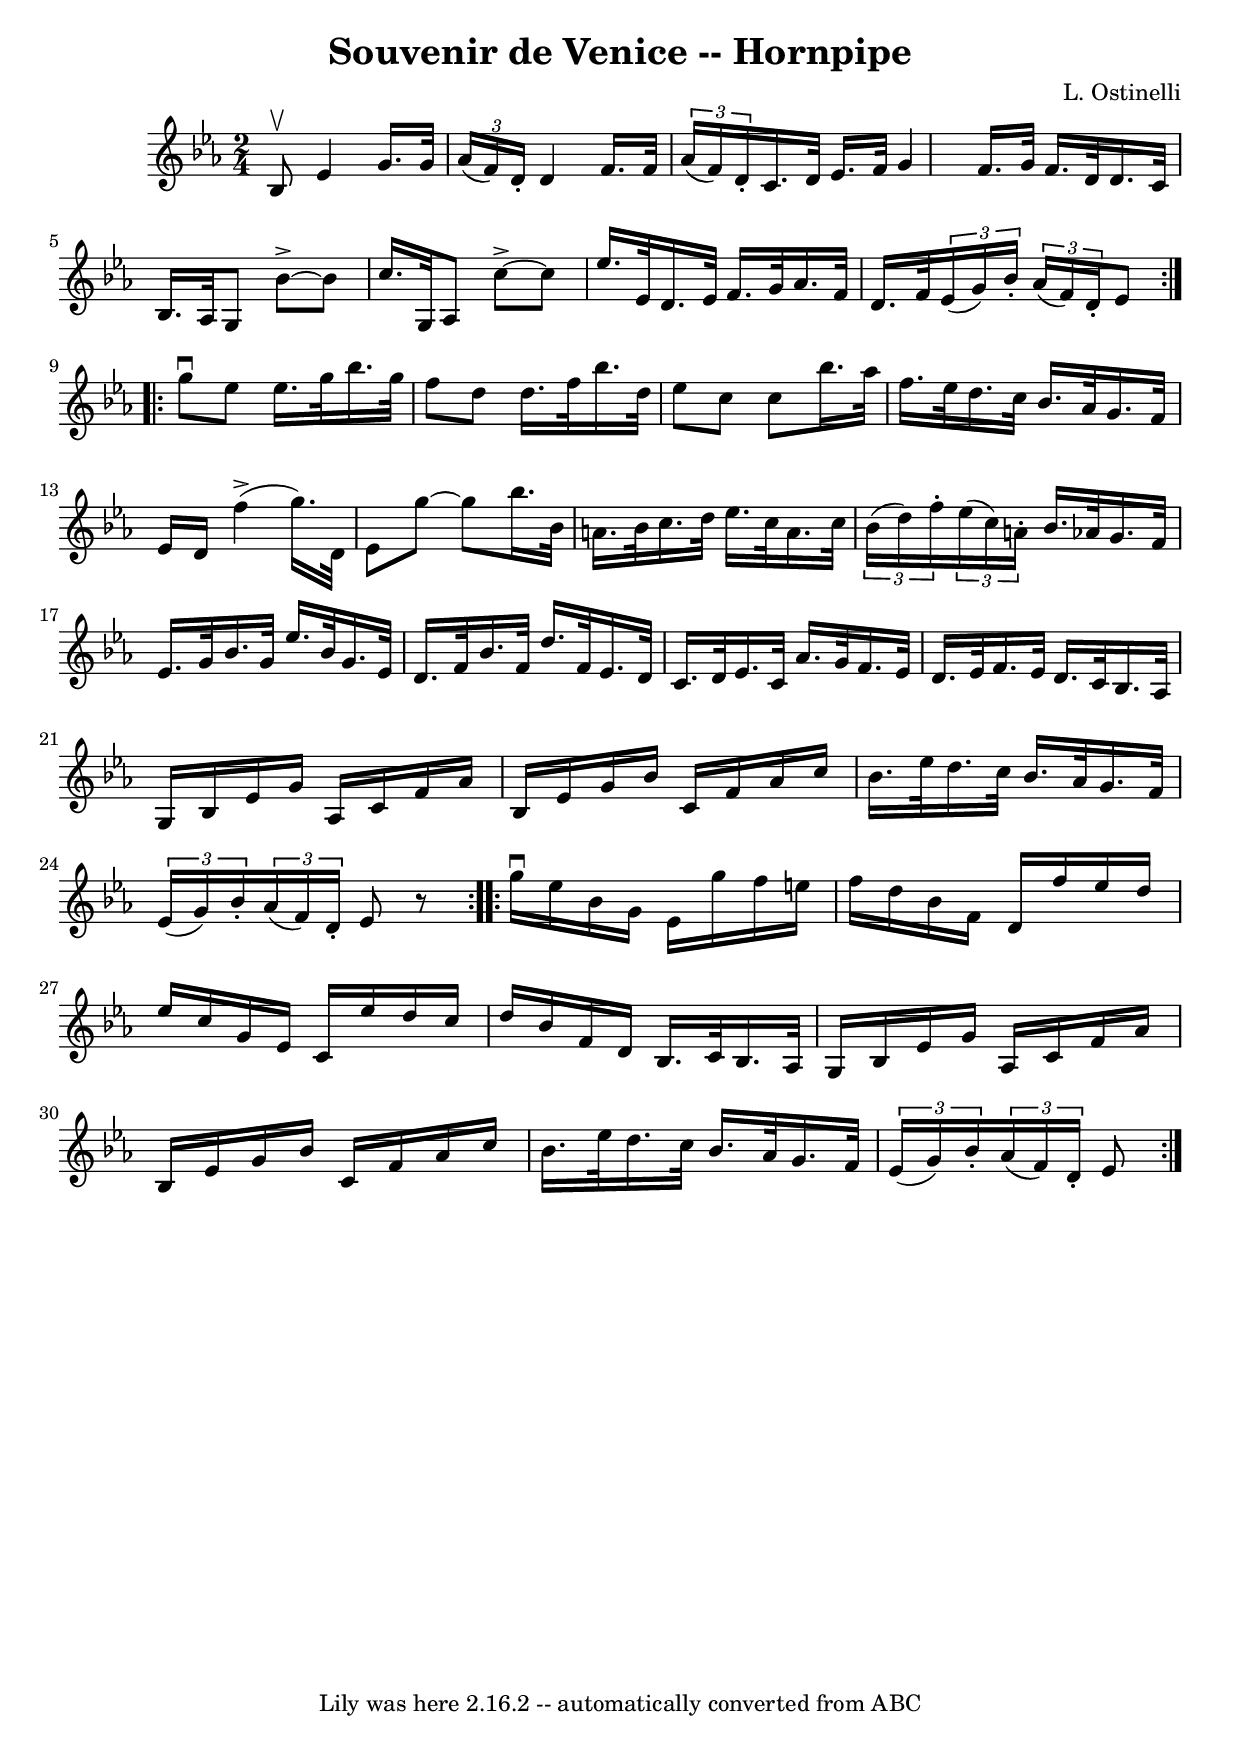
\version "2.7.40"
\include "Mammoth.ily"
\header {
	%% book = "Cole's 1000 Fiddle Tunes"
	composer = "L. Ostinelli"
	crossRefNumber = "1"
	footnotes = ""
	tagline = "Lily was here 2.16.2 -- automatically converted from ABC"
	title = "Souvenir de Venice -- Hornpipe"
}
voicedefault =  {
\set Score.defaultBarType = "empty"

\repeat volta 2 {
\time 2/4 \key ees \major bes8^\upbow |
 ees'4 g'16. g'32    
\times 2/3 { aes'16 (f'16) d'16 -. } |
 d'4 f'16. f'32  
  \times 2/3 { aes'16 (f'16) d'16 -. } |
 c'16. d'32    
ees'16. f'32 g'4  |
 f'16. g'32 f'16. d'32 d'16.    
c'32 bes16. aes32  |
 g8 bes'8^\accent  ~ bes'8    
c''16. g32  |
 aes8 c''8^\accent  ~ c''8 ees''16.    
ees'32  |
 d'16. ees'32 f'16. g'32 aes'16. f'32    
d'16. f'32  |
   \times 2/3 { ees'16 (g'16) bes'16 -. }   
\times 2/3 { aes'16 (f'16) d'16 -. } ees'8  }     \repeat volta 2 { 
 g''8^\downbow ees''8 ees''16. g''32 bes''16. g''32  |
   
f''8 d''8 d''16. f''32 bes''16. d''32  |
 ees''8 c''8 
 c''8 bes''16. aes''32  |
 f''16. ees''32 d''16.    
c''32 bes'16. aes'32 g'16. f'32  |
 ees'16 d'16      
f''4 (^\accent g''16.) d'32  |
 ees'8 g''8   ~ g''8    
bes''16. bes'32  |
 a'16. bes'32 c''16. d''32 ees''16.   
 c''32 a'16. c''32  |
     \times 2/3 { bes'16 (d''16)   
f''16 -. }   \times 2/3 { ees''16 (c''16) a'16 -. } bes'16.    
aes'!32 g'16. f'32  |
 ees'16. g'32 bes'16. g'32    
ees''16. bes'32 g'16. ees'32  |
 d'16. f'32 bes'16.    
f'32 d''16. f'32 ees'16. d'32  |
 c'16. d'32 ees'16.  
 c'32 aes'16. g'32 f'16. ees'32  |
 d'16. ees'32    
f'16. ees'32 d'16. c'32 bes16. aes32  |
 g16 bes16    
ees'16 g'16 aes16 c'16 f'16 aes'16  |
 bes16 ees'16 
 g'16 bes'16 c'16 f'16 aes'16 c''16  |
 bes'16.    
ees''32 d''16. c''32 bes'16. aes'32 g'16. f'32  |
 
\times 2/3 { ees'16 (g'16) bes'16 -. }   \times 2/3 { aes'16 (
f'16) d'16 -. } ees'8    r8 }     \repeat volta 2 { g''16^\downbow   
ees''16 bes'16 g'16 ees'16 g''16 f''16 e''16  |
   
f''16 d''16 bes'16 f'16 d'16 f''16 ees''16 d''16  |
 
 ees''16 c''16 g'16 ees'16 c'16 ees''16 d''16 c''16  
|
 d''16 bes'16 f'16 d'16 bes16. c'32 bes16. aes32 
 |
 g16 bes16 ees'16 g'16 aes16 c'16 f'16 aes'16 
 |
 bes16 ees'16 g'16 bes'16 c'16 f'16 aes'16    
c''16  |
 bes'16. ees''32 d''16. c''32 bes'16. aes'32  
 g'16. f'32  |
 \times 2/3 { ees'16 (g'16) bes'16 -. }   
\times 2/3 { aes'16 (f'16) d'16 -. } ees'8  }   
}

\score{
    <<

	\context Staff="default"
	{
	    \voicedefault 
	}

    >>
	\layout {
	}
	\midi {}
}
